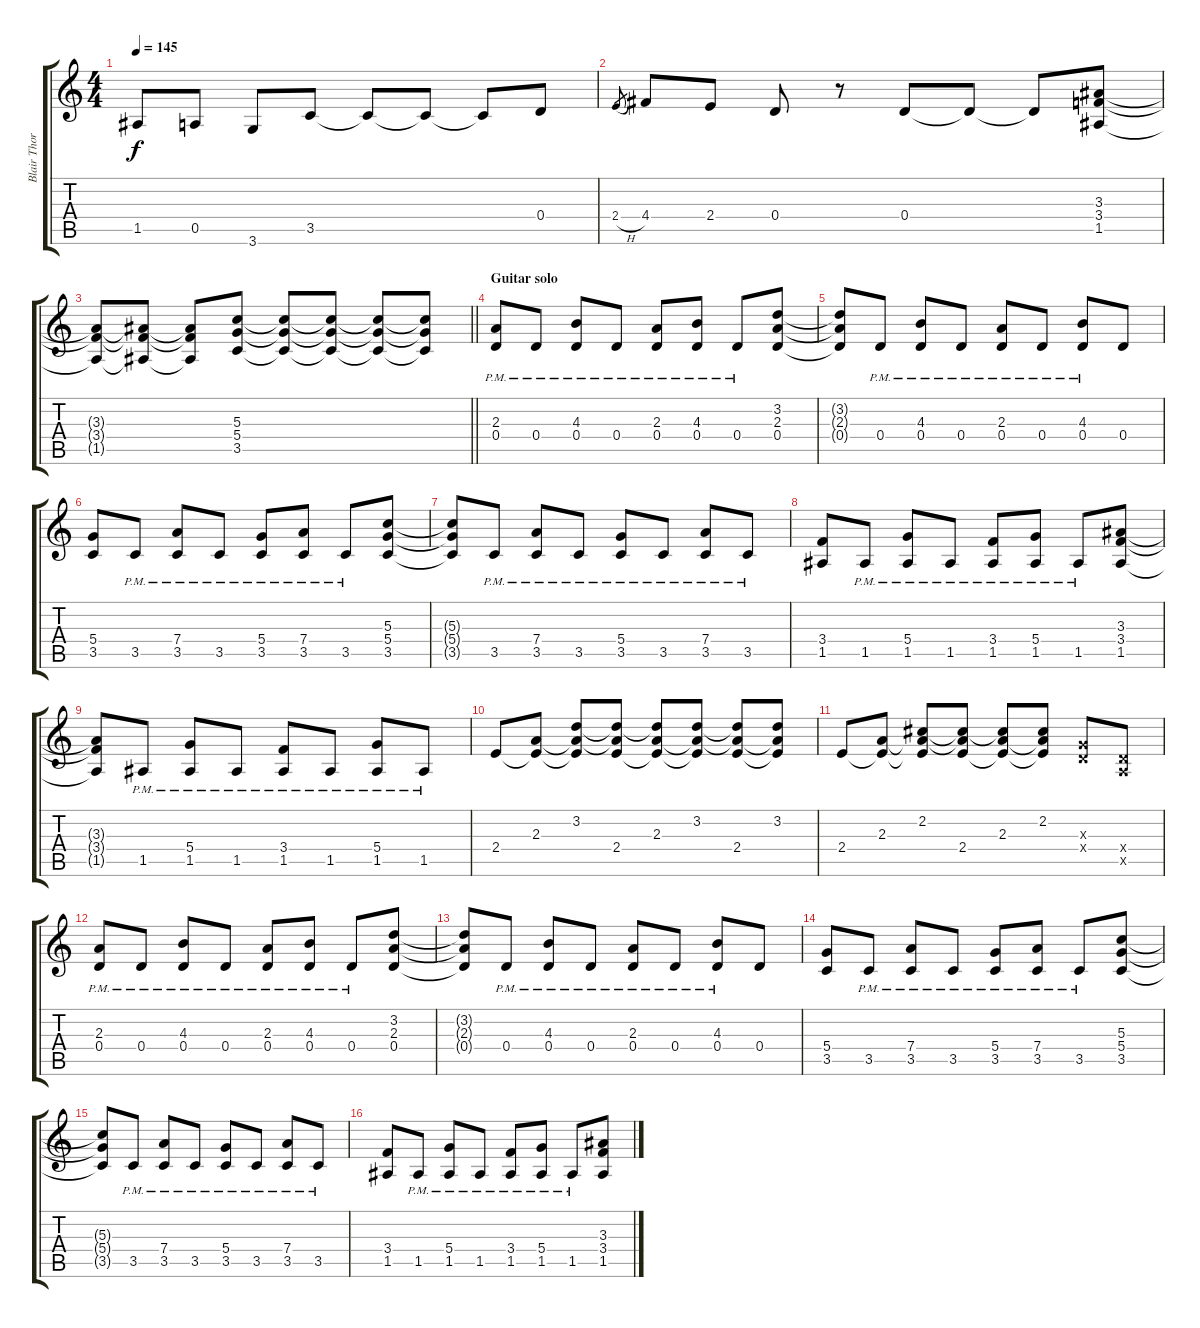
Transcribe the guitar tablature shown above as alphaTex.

\track ("Blair Thornton" "Blair Thor") {instrument distortionguitar}
\staff {score tabs}
\tuning (E4 B3 G3 D3 A2 E2) {hide}
\ts (4 4)
\tempo 145
\clef g2
\ks c
1.5.8{dy f} 0.5.8 3.6.8 3.5.8 3.5{t}.8 3.5{t}.8 3.5{t}.8 0.4.8 |
2.4{h}.8{gr} 4.4.8 2.4.8 0.4.8 r.8 0.4.8 0.4{t}.8 0.4{t}.8 (3.3 3.4 1.5).8 |
\barLineRight lightlight
(3.3{t} 3.4{t} 1.5{t}).8 (3.3{t} 3.4{t} 1.5{t}).8 (3.3{t} 3.4{t} 1.5{t}).8 (5.3 5.4 3.5).8 (5.3{t} 5.4{t} 3.5{t}).8 (5.3{t} 5.4{t} 3.5{t}).8 (5.3{t} 5.4{t} 3.5{t}).8 (5.3{t} 5.4{t} 3.5{t}).8 |
\section ("" "Guitar solo")
(2.3{pm} 0.4{pm}).8 0.4{pm}.8 (4.3{pm} 0.4{pm}).8 0.4{pm}.8 (2.3{pm} 0.4{pm}).8 (4.3{pm} 0.4{pm}).8 0.4{pm}.8 (3.2 2.3 0.4).8 |
(3.2{t} 2.3{t} 0.4{t}).8 0.4{pm}.8 (4.3{pm} 0.4{pm}).8 0.4{pm}.8 (2.3{pm} 0.4{pm}).8 0.4{pm}.8 (4.3{pm} 0.4{pm}).8 0.4.8 |
(5.4 3.5).8 3.5{pm}.8 (7.4{pm} 3.5{pm}).8 3.5{pm}.8 (5.4{pm} 3.5{pm}).8 (7.4{pm} 3.5{pm}).8 3.5{pm}.8 (5.3 5.4 3.5).8 |
(5.3{t} 5.4{t} 3.5{t}).8 3.5{pm}.8 (7.4{pm} 3.5{pm}).8 3.5{pm}.8 (5.4{pm} 3.5{pm}).8 3.5{pm}.8 (7.4{pm} 3.5{pm}).8 3.5{pm}.8 |
(3.4 1.5).8 1.5{pm}.8 (5.4{pm} 1.5{pm}).8 1.5{pm}.8 (3.4{pm} 1.5{pm}).8 (5.4{pm} 1.5{pm}).8 1.5{pm}.8 (3.3 3.4 1.5).8 |
(3.3{t} 3.4{t} 1.5{t}).8 1.5{pm}.8 (5.4{pm} 1.5{pm}).8 1.5{pm}.8 (3.4{pm} 1.5{pm}).8 1.5{pm}.8 (5.4{pm} 1.5{pm}).8 1.5{pm}.8 |
2.4.8 (2.3 2.4{t}).8 (3.2 2.3{t} 2.4{t}).8 (3.2{t} 2.3{t} 2.4).8 (3.2{t} 2.3 2.4{t}).8 (3.2 2.3{t} 2.4{t}).8 (3.2{t} 2.3{t} 2.4).8 (3.2 2.3{t} 2.4{t}).8 |
2.4.8 (2.3 2.4{t}).8 (2.2 2.3{t} 2.4{t}).8 (2.2{t} 2.3{t} 2.4).8 (2.2{t} 2.3 2.4{t}).8 (2.2 2.3{t} 2.4{t}).8 (0.3{x} 0.4{x}).8 (0.4{x} 0.5{x}).8 |
(2.3{pm} 0.4{pm}).8 0.4{pm}.8 (4.3{pm} 0.4{pm}).8 0.4{pm}.8 (2.3{pm} 0.4{pm}).8 (4.3{pm} 0.4{pm}).8 0.4{pm}.8 (3.2 2.3 0.4).8 |
(3.2{t} 2.3{t} 0.4{t}).8 0.4{pm}.8 (4.3{pm} 0.4{pm}).8 0.4{pm}.8 (2.3{pm} 0.4{pm}).8 0.4{pm}.8 (4.3{pm} 0.4{pm}).8 0.4.8 |
(5.4 3.5).8 3.5{pm}.8 (7.4{pm} 3.5{pm}).8 3.5{pm}.8 (5.4{pm} 3.5{pm}).8 (7.4{pm} 3.5{pm}).8 3.5{pm}.8 (5.3 5.4 3.5).8 |
(5.3{t} 5.4{t} 3.5{t}).8 3.5{pm}.8 (7.4{pm} 3.5{pm}).8 3.5{pm}.8 (5.4{pm} 3.5{pm}).8 3.5{pm}.8 (7.4{pm} 3.5{pm}).8 3.5{pm}.8 |
(3.4 1.5).8 1.5{pm}.8 (5.4{pm} 1.5{pm}).8 1.5{pm}.8 (3.4{pm} 1.5{pm}).8 (5.4{pm} 1.5{pm}).8 1.5{pm}.8 (3.3 3.4 1.5).8
